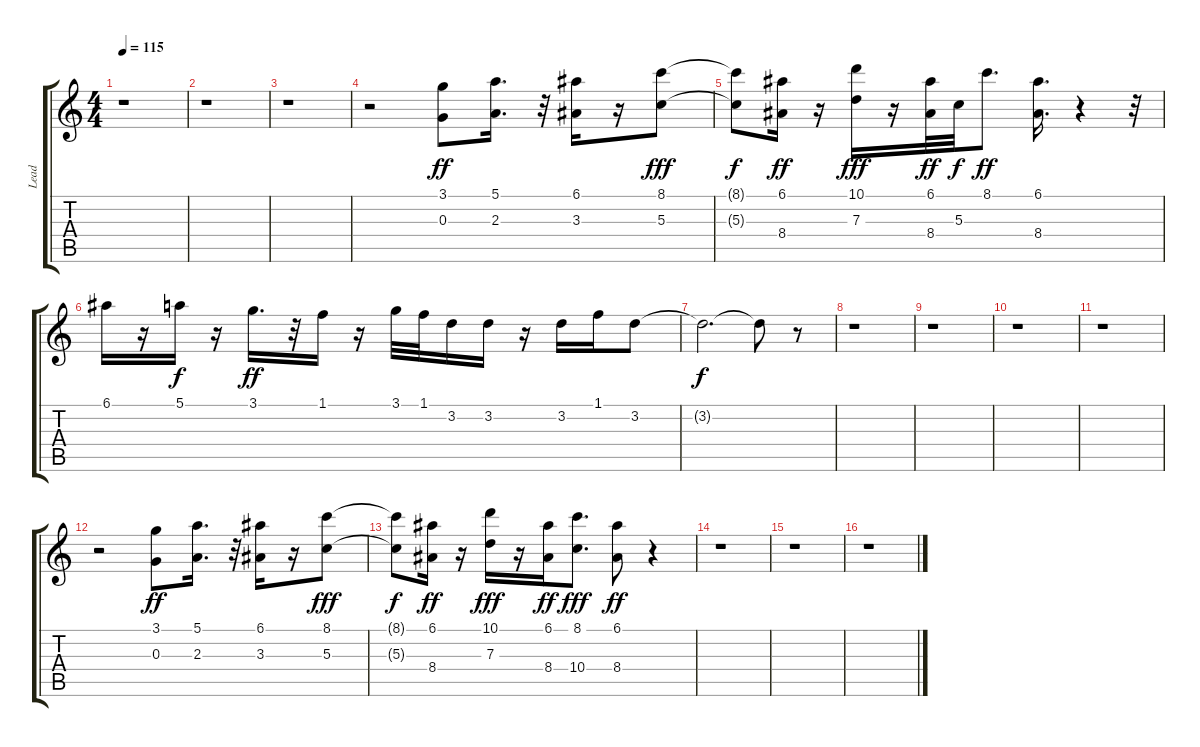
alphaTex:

\track ("Lead" "Lead") {instrument acousticguitarnylon}
\staff {score tabs}
\tuning (E4 B3 G3 D3 A2 E2) {hide}
\ts (4 4)
\tempo 115
\clef g2
\ks c
r.1{dy f} |
r.1 |
r.1 |
r.2 (3.1 0.3).8{dy ff} (5.1 2.3).16{d} r.32 (6.1 3.3).16 r.16 (8.1 5.3).8{dy fff} |
(8.1{t} 5.3{t}).8{dy f} (6.1 8.4).16{dy ff} r.16 (10.1 7.3).16{dy fff} r.16 (6.1 8.4).32{dy ff} 5.3.32{dy f} 8.1.8{d dy ff} (6.1 8.4).16{d} r.4 r.32 |
6.1.16 r.16 5.1.16{dy f} r.16 3.1.16{d dy ff} r.32 1.1.16 r.16 3.1.32 1.1.32 3.2.16 3.2.16 r.16 3.2.16 1.1.16 3.2.8 |
3.2{t}.2{d dy f} 3.2{t}.8 r.8 |
r.1 |
r.1 |
r.1 |
r.1 |
r.2 (3.1 0.3).8{dy ff} (5.1 2.3).16{d} r.32 (6.1 3.3).16 r.16 (8.1 5.3).8{dy fff} |
(8.1{t} 5.3{t}).8{dy f} (6.1 8.4).16{dy ff} r.16 (10.1 7.3).16{dy fff} r.16 (6.1 8.4).16{dy ff} (8.1 10.4).8{d dy fff} (6.1 8.4).8{dy ff} r.4 |
r.1 |
r.1 |
r.1
